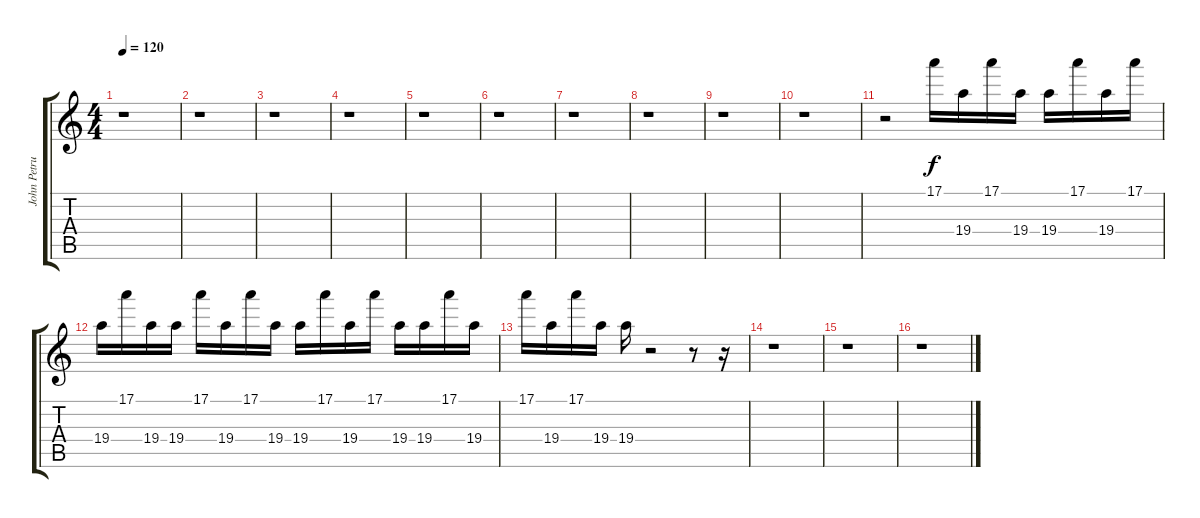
\track ("John Petrucci - Disto 2" "John Petru") {instrument distortionguitar}
\staff {score tabs}
\tuning (E4 B3 G3 D3 A2 E2) {hide}
\ts (4 4)
\tempo 120
\clef g2
\ks c
r.1{dy f} |
r.1 |
r.1 |
r.1 |
r.1 |
r.1 |
r.1 |
r.1 |
r.1 |
r.1 |
r.2 17.1.16{volume 5} 19.4.16{volume 5} 17.1.16{volume 5} 19.4.16{volume 6} 19.4.16{volume 6} 17.1.16{volume 6} 19.4.16{volume 6} 17.1.16{volume 6} |
19.4.16{volume 6} 17.1.16{volume 6} 19.4.16{volume 7} 19.4.16{volume 7} 17.1.16{volume 7} 19.4.16{volume 7} 17.1.16{volume 7} 19.4.16{volume 8} 19.4.16 17.1.16 19.4.16 17.1.16 19.4.16 19.4.16 17.1.16 19.4.16 |
17.1.16 19.4.16 17.1.16 19.4.16 19.4.16 r.2 r.8 r.16 |
r.1 |
r.1 |
r.1
